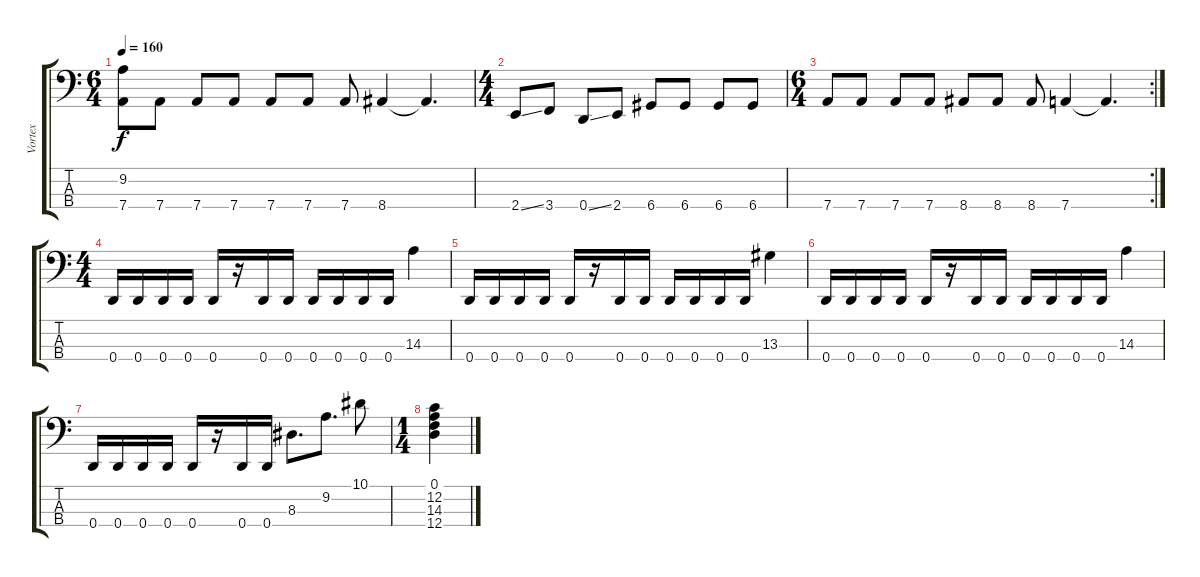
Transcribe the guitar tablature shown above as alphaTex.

\track ("Vortex" "Vortex") {instrument electricbassfinger}
\staff {score tabs}
\tuning (F2 C2 G1 D1) {hide}
\ts (6 4)
\tempo 160
\clef f4
\ks c
(9.2 7.4).8{dy f} 7.4.8 7.4.8 7.4.8 7.4.8 7.4.8 7.4.8 8.4.4 8.4{t}.4{d} |
\ts (4 4)
2.4{ss}.8 3.4.8 0.4{ss}.8 2.4.8 6.4.8 6.4.8 6.4.8 6.4.8 |
\rc 2
\ts (6 4)
7.4.8 7.4.8 7.4.8 7.4.8 8.4.8 8.4.8 8.4.8 7.4.4 7.4{t}.4{d} |
\ts (4 4)
0.4.16 0.4.16 0.4.16 0.4.16 0.4.16 r.16 0.4.16 0.4.16 0.4.16 0.4.16 0.4.16 0.4.16 14.3.4 |
0.4.16 0.4.16 0.4.16 0.4.16 0.4.16 r.16 0.4.16 0.4.16 0.4.16 0.4.16 0.4.16 0.4.16 13.3.4 |
0.4.16 0.4.16 0.4.16 0.4.16 0.4.16 r.16 0.4.16 0.4.16 0.4.16 0.4.16 0.4.16 0.4.16 14.3.4 |
0.4.16 0.4.16 0.4.16 0.4.16 0.4.16 r.16 0.4.16 0.4.16 8.3.8{d} 9.2.8{d} 10.1.8 |
\ts (1 4)
(0.1 12.2 14.3 12.4).4
